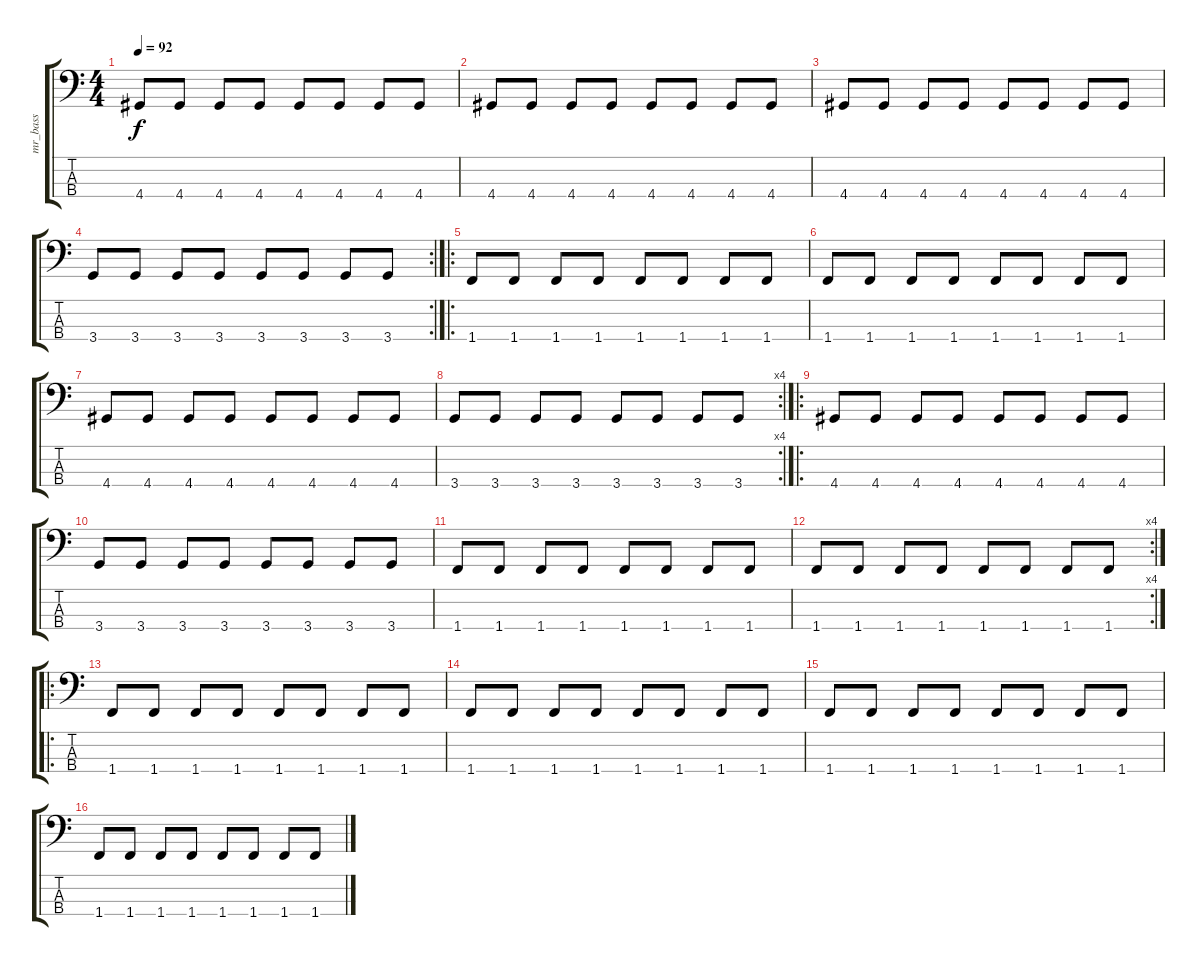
\track ("mr_bass" "mr_bass") {instrument electricbassfinger}
\staff {score tabs}
\tuning (G2 D2 A1 E1) {hide}
\ts (4 4)
\tempo 92
\clef f4
\ks c
4.4.8{dy f} 4.4.8 4.4.8 4.4.8 4.4.8 4.4.8 4.4.8 4.4.8 |
4.4.8 4.4.8 4.4.8 4.4.8 4.4.8 4.4.8 4.4.8 4.4.8 |
4.4.8 4.4.8 4.4.8 4.4.8 4.4.8 4.4.8 4.4.8 4.4.8 |
\rc 2
3.4.8 3.4.8 3.4.8 3.4.8 3.4.8 3.4.8 3.4.8 3.4.8 |
\ro
1.4.8 1.4.8 1.4.8 1.4.8 1.4.8 1.4.8 1.4.8 1.4.8 |
1.4.8 1.4.8 1.4.8 1.4.8 1.4.8 1.4.8 1.4.8 1.4.8 |
4.4.8 4.4.8 4.4.8 4.4.8 4.4.8 4.4.8 4.4.8 4.4.8 |
\rc 4
3.4.8 3.4.8 3.4.8 3.4.8 3.4.8 3.4.8 3.4.8 3.4.8 |
\ro
4.4.8 4.4.8 4.4.8 4.4.8 4.4.8 4.4.8 4.4.8 4.4.8 |
3.4.8 3.4.8 3.4.8 3.4.8 3.4.8 3.4.8 3.4.8 3.4.8 |
1.4.8 1.4.8 1.4.8 1.4.8 1.4.8 1.4.8 1.4.8 1.4.8 |
\rc 4
1.4.8 1.4.8 1.4.8 1.4.8 1.4.8 1.4.8 1.4.8 1.4.8 |
\ro
1.4.8 1.4.8 1.4.8 1.4.8 1.4.8 1.4.8 1.4.8 1.4.8 |
1.4.8 1.4.8 1.4.8 1.4.8 1.4.8 1.4.8 1.4.8 1.4.8 |
1.4.8 1.4.8 1.4.8 1.4.8 1.4.8 1.4.8 1.4.8 1.4.8 |
1.4.8 1.4.8 1.4.8 1.4.8 1.4.8 1.4.8 1.4.8 1.4.8
